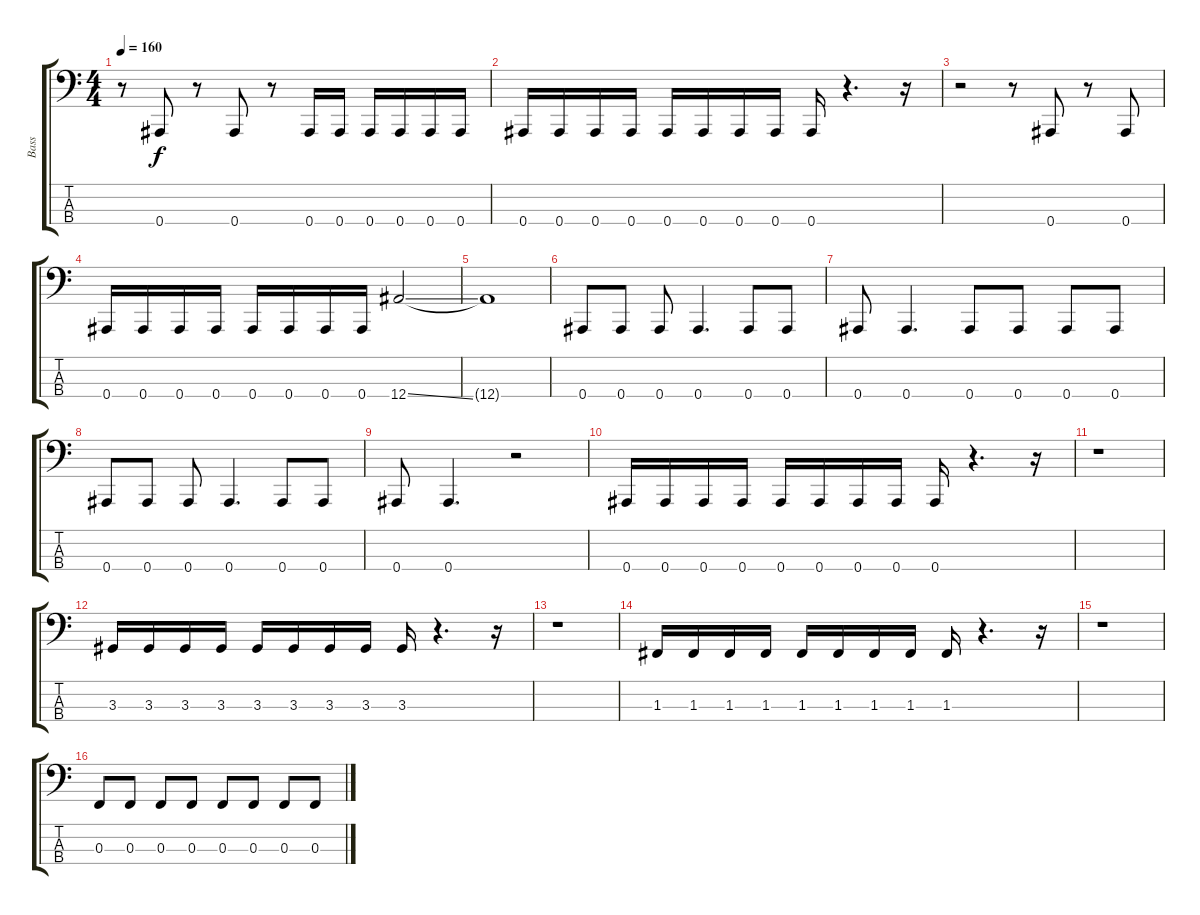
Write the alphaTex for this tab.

\track ("Bass" "Bass") {instrument electricbassfinger}
\staff {score tabs}
\tuning (Eb2 Bb1 F1 Bb0) {hide}
\ts (4 4)
\tempo 160
\clef f4
\ks c
r.8{dy f} 0.4.8 r.8 0.4.8 r.8 0.4.16 0.4.16 0.4.16 0.4.16 0.4.16 0.4.16 |
0.4.16 0.4.16 0.4.16 0.4.16 0.4.16 0.4.16 0.4.16 0.4.16 0.4.16 r.4{d} r.16 |
r.2 r.8 0.4.8 r.8 0.4.8 |
0.4.16 0.4.16 0.4.16 0.4.16 0.4.16 0.4.16 0.4.16 0.4.16 12.4{ss}.2 |
12.4{t}.1 |
0.4.8 0.4.8 0.4.8 0.4.4{d} 0.4.8 0.4.8 |
0.4.8 0.4.4{d} 0.4.8 0.4.8 0.4.8 0.4.8 |
0.4.8 0.4.8 0.4.8 0.4.4{d} 0.4.8 0.4.8 |
0.4.8 0.4.4{d} r.2 |
0.4.16 0.4.16 0.4.16 0.4.16 0.4.16 0.4.16 0.4.16 0.4.16 0.4.16 r.4{d} r.16 |
r.1 |
3.3.16 3.3.16 3.3.16 3.3.16 3.3.16 3.3.16 3.3.16 3.3.16 3.3.16 r.4{d} r.16 |
r.1 |
1.3.16 1.3.16 1.3.16 1.3.16 1.3.16 1.3.16 1.3.16 1.3.16 1.3.16 r.4{d} r.16 |
r.1 |
0.3.8 0.3.8 0.3.8 0.3.8 0.3.8 0.3.8 0.3.8 0.3.8
